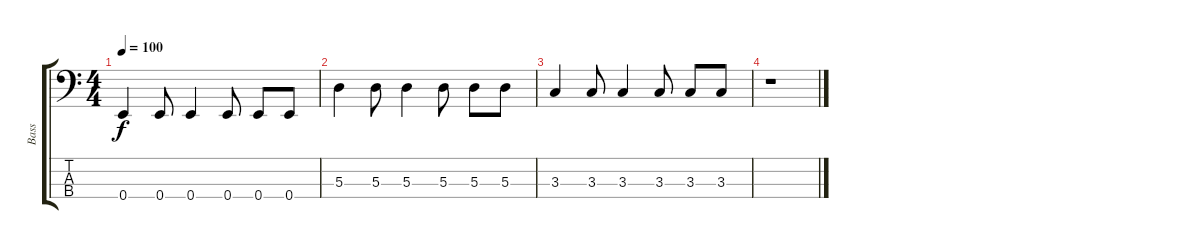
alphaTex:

\track ("Bass" "Bass") {instrument electricbasspick}
\staff {score tabs}
\tuning (G2 D2 A1 E1) {hide}
\ts (4 4)
\tempo 100
\clef f4
\ks c
0.4.4{dy f} 0.4.8 0.4.4 0.4.8 0.4.8 0.4.8 |
5.3.4{volume 0} 5.3.8 5.3.4 5.3.8 5.3.8 5.3.8 |
3.3.4 3.3.8 3.3.4 3.3.8 3.3.8 3.3.8 |
r.1
